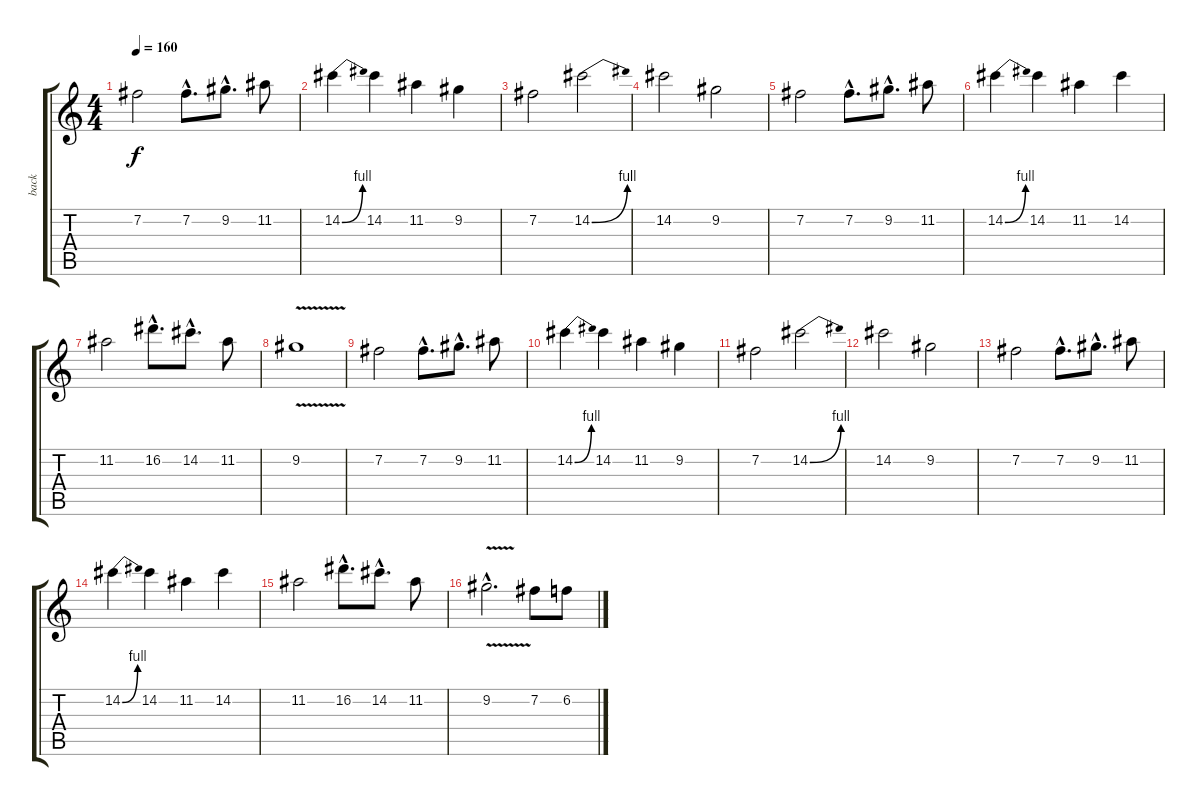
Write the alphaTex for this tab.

\track ("back" "back") {instrument distortionguitar}
\staff {score tabs}
\tuning (E4 B3 G3 D3 A2 E2) {hide}
\ts (4 4)
\tempo 160
\clef g2
\ks c
7.2.2{dy f instrument distortionguitar} 7.2{hac}.8{d} 9.2{hac}.8{d} 11.2.8 |
14.2{be (bend 0 0 60 4)}.4 14.2.4 11.2.4 9.2.4 |
7.2.2 14.2{be (bend 0 0 60 4)}.2 |
14.2.2 9.2.2 |
7.2.2 7.2{hac}.8{d} 9.2{hac}.8{d} 11.2.8 |
14.2{be (bend 0 0 60 4)}.4 14.2.4 11.2.4 14.2.4 |
11.2.2 16.2{hac}.8{d} 14.2{hac}.8{d} 11.2.8 |
9.2{v}.1 |
7.2.2 7.2{hac}.8{d} 9.2{hac}.8{d} 11.2.8 |
14.2{be (bend 0 0 60 4)}.4 14.2.4 11.2.4 9.2.4 |
7.2.2 14.2{be (bend 0 0 60 4)}.2 |
14.2.2 9.2.2 |
7.2.2 7.2{hac}.8{d} 9.2{hac}.8{d} 11.2.8 |
14.2{be (bend 0 0 60 4)}.4 14.2.4 11.2.4 14.2.4 |
11.2.2 16.2{hac}.8{d} 14.2{hac}.8{d} 11.2.8 |
9.2{v hac}.2{d} 7.2.8 6.2.8
